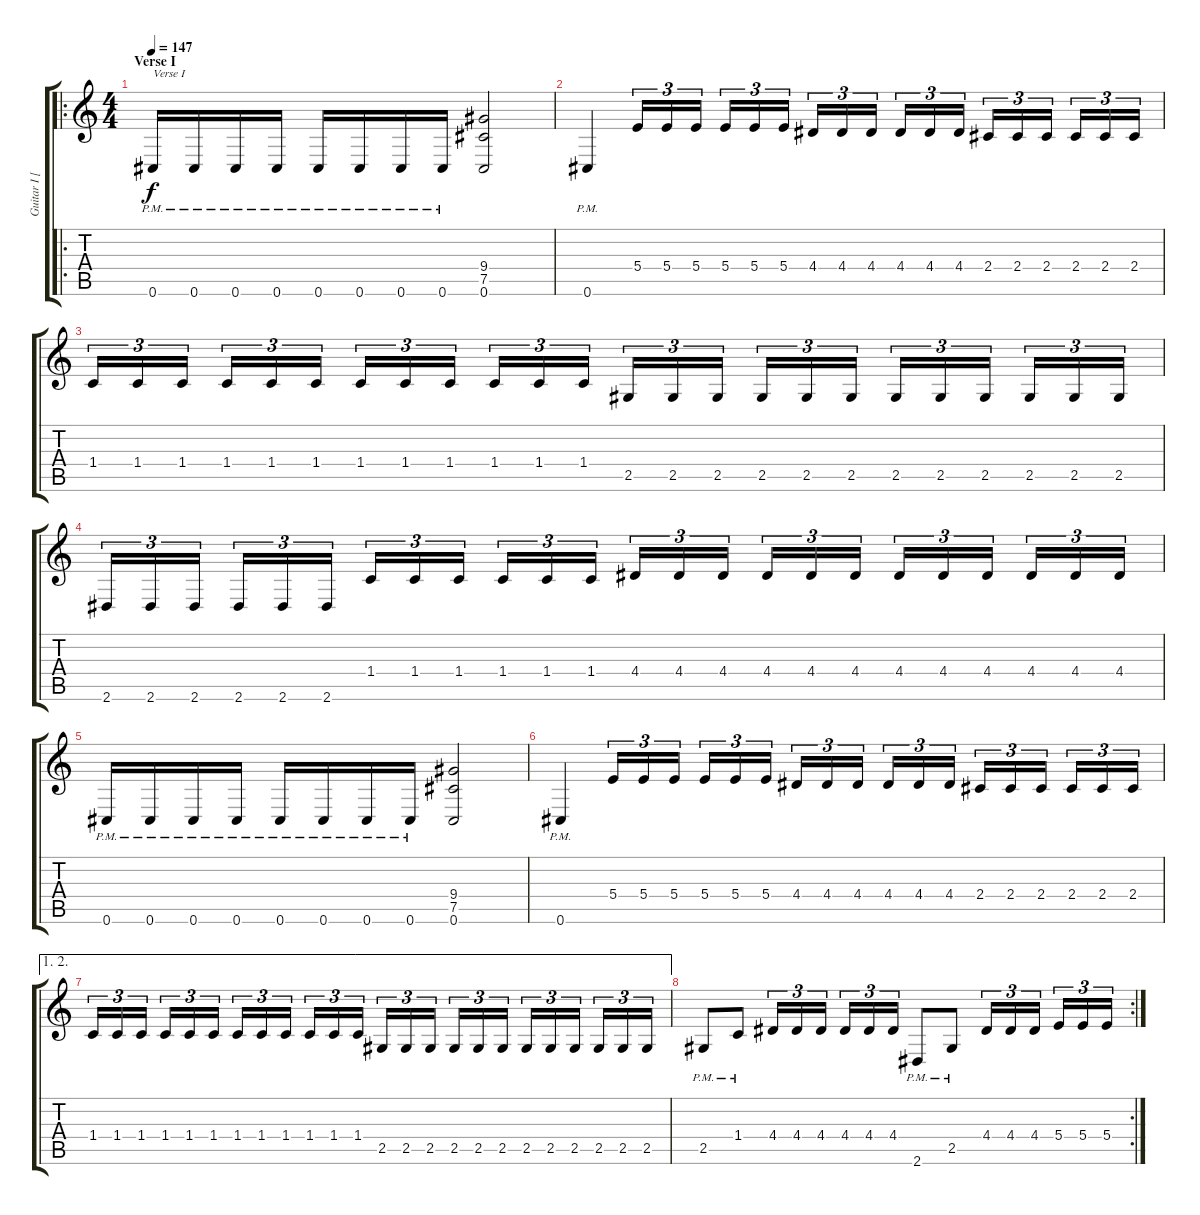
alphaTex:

\track ("Guitar I [Ivar Bjornsson]" "Guitar I [") {instrument distortionguitar}
\staff {score tabs}
\tuning (Db4 Ab3 E3 B2 Gb2 Db2) {hide}
\ro
\ts (4 4)
\section ("" "Verse I")
\tempo 147
\clef g2
\ks c
0.6{pm}.16{txt "Verse I" dy f} 0.6{pm}.16 0.6{pm}.16 0.6{pm}.16 0.6{pm}.16 0.6{pm}.16 0.6{pm}.16 0.6{pm}.16 (9.4 7.5 0.6).2 |
0.6{pm}.4 5.4.16{tu (3 2)} 5.4.16{tu (3 2)} 5.4.16{tu (3 2)} 5.4.16{tu (3 2)} 5.4.16{tu (3 2)} 5.4.16{tu (3 2)} 4.4.16{tu (3 2)} 4.4.16{tu (3 2)} 4.4.16{tu (3 2)} 4.4.16{tu (3 2)} 4.4.16{tu (3 2)} 4.4.16{tu (3 2)} 2.4.16{tu (3 2)} 2.4.16{tu (3 2)} 2.4.16{tu (3 2)} 2.4.16{tu (3 2)} 2.4.16{tu (3 2)} 2.4.16{tu (3 2)} |
1.4.16{tu (3 2)} 1.4.16{tu (3 2)} 1.4.16{tu (3 2)} 1.4.16{tu (3 2)} 1.4.16{tu (3 2)} 1.4.16{tu (3 2)} 1.4.16{tu (3 2)} 1.4.16{tu (3 2)} 1.4.16{tu (3 2)} 1.4.16{tu (3 2)} 1.4.16{tu (3 2)} 1.4.16{tu (3 2)} 2.5.16{tu (3 2)} 2.5.16{tu (3 2)} 2.5.16{tu (3 2)} 2.5.16{tu (3 2)} 2.5.16{tu (3 2)} 2.5.16{tu (3 2)} 2.5.16{tu (3 2)} 2.5.16{tu (3 2)} 2.5.16{tu (3 2)} 2.5.16{tu (3 2)} 2.5.16{tu (3 2)} 2.5.16{tu (3 2)} |
2.6.16{tu (3 2)} 2.6.16{tu (3 2)} 2.6.16{tu (3 2)} 2.6.16{tu (3 2)} 2.6.16{tu (3 2)} 2.6.16{tu (3 2)} 1.4.16{tu (3 2)} 1.4.16{tu (3 2)} 1.4.16{tu (3 2)} 1.4.16{tu (3 2)} 1.4.16{tu (3 2)} 1.4.16{tu (3 2)} 4.4.16{tu (3 2)} 4.4.16{tu (3 2)} 4.4.16{tu (3 2)} 4.4.16{tu (3 2)} 4.4.16{tu (3 2)} 4.4.16{tu (3 2)} 4.4.16{tu (3 2)} 4.4.16{tu (3 2)} 4.4.16{tu (3 2)} 4.4.16{tu (3 2)} 4.4.16{tu (3 2)} 4.4.16{tu (3 2)} |
0.6{pm}.16 0.6{pm}.16 0.6{pm}.16 0.6{pm}.16 0.6{pm}.16 0.6{pm}.16 0.6{pm}.16 0.6{pm}.16 (9.4 7.5 0.6).2 |
0.6{pm}.4 5.4.16{tu (3 2)} 5.4.16{tu (3 2)} 5.4.16{tu (3 2)} 5.4.16{tu (3 2)} 5.4.16{tu (3 2)} 5.4.16{tu (3 2)} 4.4.16{tu (3 2)} 4.4.16{tu (3 2)} 4.4.16{tu (3 2)} 4.4.16{tu (3 2)} 4.4.16{tu (3 2)} 4.4.16{tu (3 2)} 2.4.16{tu (3 2)} 2.4.16{tu (3 2)} 2.4.16{tu (3 2)} 2.4.16{tu (3 2)} 2.4.16{tu (3 2)} 2.4.16{tu (3 2)} |
\ae (1 2)
1.4.16{tu (3 2)} 1.4.16{tu (3 2)} 1.4.16{tu (3 2)} 1.4.16{tu (3 2)} 1.4.16{tu (3 2)} 1.4.16{tu (3 2)} 1.4.16{tu (3 2)} 1.4.16{tu (3 2)} 1.4.16{tu (3 2)} 1.4.16{tu (3 2)} 1.4.16{tu (3 2)} 1.4.16{tu (3 2)} 2.5.16{tu (3 2)} 2.5.16{tu (3 2)} 2.5.16{tu (3 2)} 2.5.16{tu (3 2)} 2.5.16{tu (3 2)} 2.5.16{tu (3 2)} 2.5.16{tu (3 2)} 2.5.16{tu (3 2)} 2.5.16{tu (3 2)} 2.5.16{tu (3 2)} 2.5.16{tu (3 2)} 2.5.16{tu (3 2)} |
\rc 2
2.5{pm}.8 1.4{pm}.8 4.4.16{tu (3 2)} 4.4.16{tu (3 2)} 4.4.16{tu (3 2)} 4.4.16{tu (3 2)} 4.4.16{tu (3 2)} 4.4.16{tu (3 2)} 2.6{pm}.8 2.5{pm}.8 4.4.16{tu (3 2)} 4.4.16{tu (3 2)} 4.4.16{tu (3 2)} 5.4.16{tu (3 2)} 5.4.16{tu (3 2)} 5.4.16{tu (3 2)}
